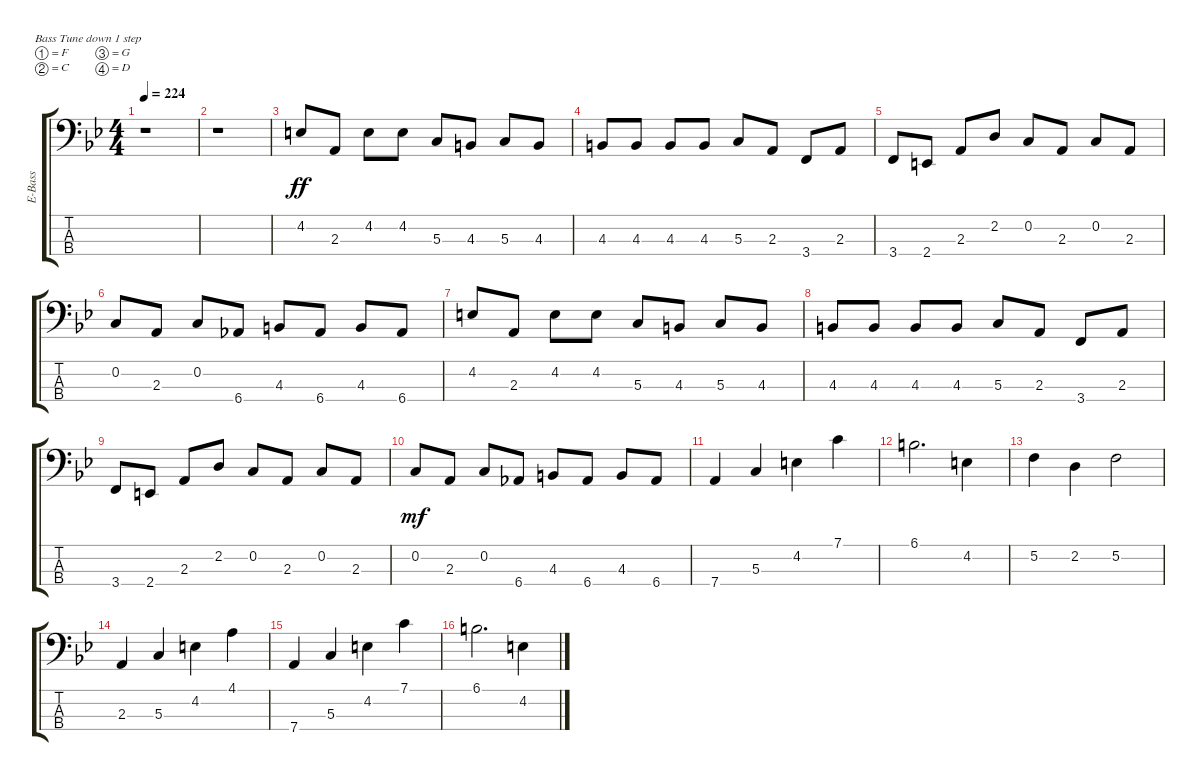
\defaultSystemsLayout 4
\bracketExtendMode groupsimilarinstruments
\otherSystemsTrackNameOrientation horizontal
\track ("Electric Bass" "E-Bass") {instrument electricbassfinger}
\staff {score tabs}
\tuning (F2 C2 G1 D1)
\ts (4 4)
\tempo 224
\clef f4
\scale
0.485477
\ks bb
r.1{dy ff instrument electricbassfinger} |
\scale
0.257261 r.1 |
\scale
0.257261 4.2{acc #}.8 2.3{acc forcenatural}.8 4.2{acc #}.8 4.2{acc #}.8 5.3{acc forcenatural}.8 4.3{acc #}.8 5.3{acc forcenatural}.8 4.3{acc #}.8 |
\scale
0.333333 4.3{acc #}.8 4.3{acc #}.8 4.3{acc #}.8 4.3{acc #}.8 5.3{acc forcenatural}.8 2.3{acc forcenatural}.8 3.4{acc forcenatural}.8 2.3{acc forcenatural}.8 |
\scale
0.333333 3.4{acc forcenatural}.8 2.4{acc #}.8 2.3{acc forcenatural}.8 2.2{acc forcenatural}.8 0.2{acc forcenatural}.8 2.3{acc forcenatural}.8 0.2{acc forcenatural}.8 2.3{acc forcenatural}.8 |
\scale
0.333333 0.2{acc forcenatural}.8 2.3{acc forcenatural}.8 0.2{acc forcenatural}.8 6.4{acc b}.8 4.3{acc #}.8 6.4{acc b}.8 4.3{acc #}.8 6.4{acc b}.8 |
\scale
0.333333 4.2{acc #}.8 2.3{acc forcenatural}.8 4.2{acc #}.8 4.2{acc #}.8 5.3{acc forcenatural}.8 4.3{acc #}.8 5.3{acc forcenatural}.8 4.3{acc #}.8 |
\scale
0.333333 4.3{acc #}.8 4.3{acc #}.8 4.3{acc #}.8 4.3{acc #}.8 5.3{acc forcenatural}.8 2.3{acc forcenatural}.8 3.4{acc forcenatural}.8 2.3{acc forcenatural}.8 |
\scale
0.333333 3.4{acc forcenatural}.8 2.4{acc #}.8 2.3{acc forcenatural}.8 2.2{acc forcenatural}.8 0.2{acc forcenatural}.8 2.3{acc forcenatural}.8 0.2{acc forcenatural}.8 2.3{acc forcenatural}.8 |
\scale
0.333333 0.2{acc forcenatural}.8{dy mf} 2.3{acc forcenatural}.8 0.2{acc forcenatural}.8 6.4{acc b}.8 4.3{acc #}.8 6.4{acc b}.8 4.3{acc #}.8 6.4{acc b}.8 |
\scale
0.333333 7.4{acc forcenatural}.4 5.3{acc forcenatural}.4 4.2{acc #}.4 7.1{acc forcenatural}.4 |
\scale
0.333333 6.1{acc #}.2{d} 4.2{acc #}.4 |
\scale
0.333333 5.2{acc forcenatural}.4 2.2{acc forcenatural}.4 5.2{acc forcenatural}.2 |
\scale
0.333333 2.3{acc forcenatural}.4 5.3{acc forcenatural}.4 4.2{acc #}.4 4.1{acc forcenatural}.4 |
\scale
0.333333 7.4{acc forcenatural}.4 5.3{acc forcenatural}.4 4.2{acc #}.4 7.1{acc forcenatural}.4 |
\scale
0.333333 6.1{acc #}.2{d} 4.2{acc #}.4
